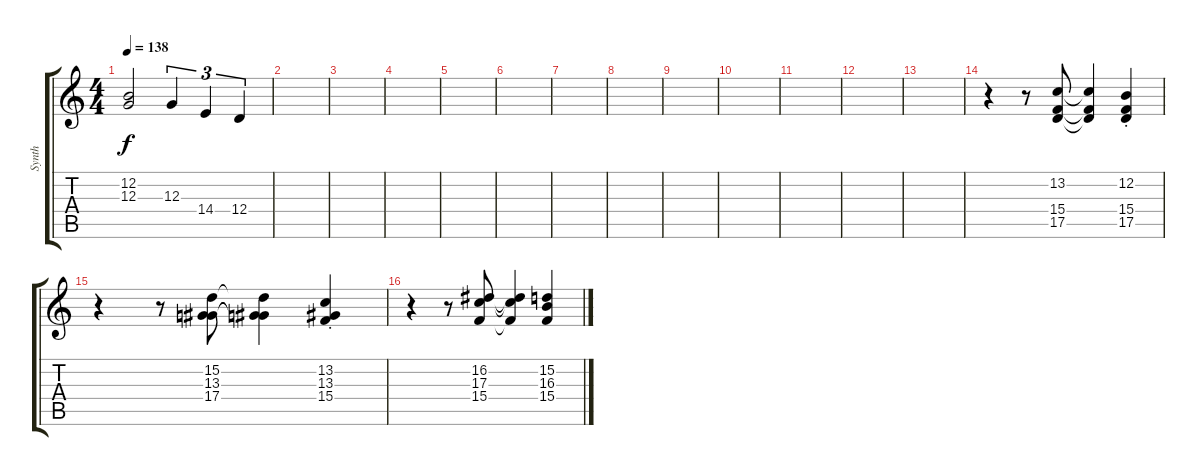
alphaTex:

\track ("Synth" "Synth") {instrument lead2sawtooth}
\staff {score tabs}
\tuning (E4 B3 G3 D3 A2 E2) {hide}
\ts (4 4)
\tempo 138
\clef g2
\ks c
(12.2{t} 12.3{t}).2{dy f} 12.3.4{tu (3 2)} 14.4.4{tu (3 2)} 12.4.4{tu (3 2)} |
|
|
|
|
|
|
|
|
|
|
|
|
r.4{volume 13} r.8 (13.2 15.4 17.5).8 (13.2{t} 15.4{t} 17.5{t}).4 (12.2{st} 15.4 17.5).4 |
r.4 r.8 (15.2 13.3 17.4).8 (15.2{t} 13.3{t} 17.4{t}).4 (13.2 13.3{st} 15.4).4 |
r.4 r.8 (16.2 17.3 15.4).8 (16.2{t} 17.3{t} 15.4{t}).4 (15.2 16.3 15.4).4
